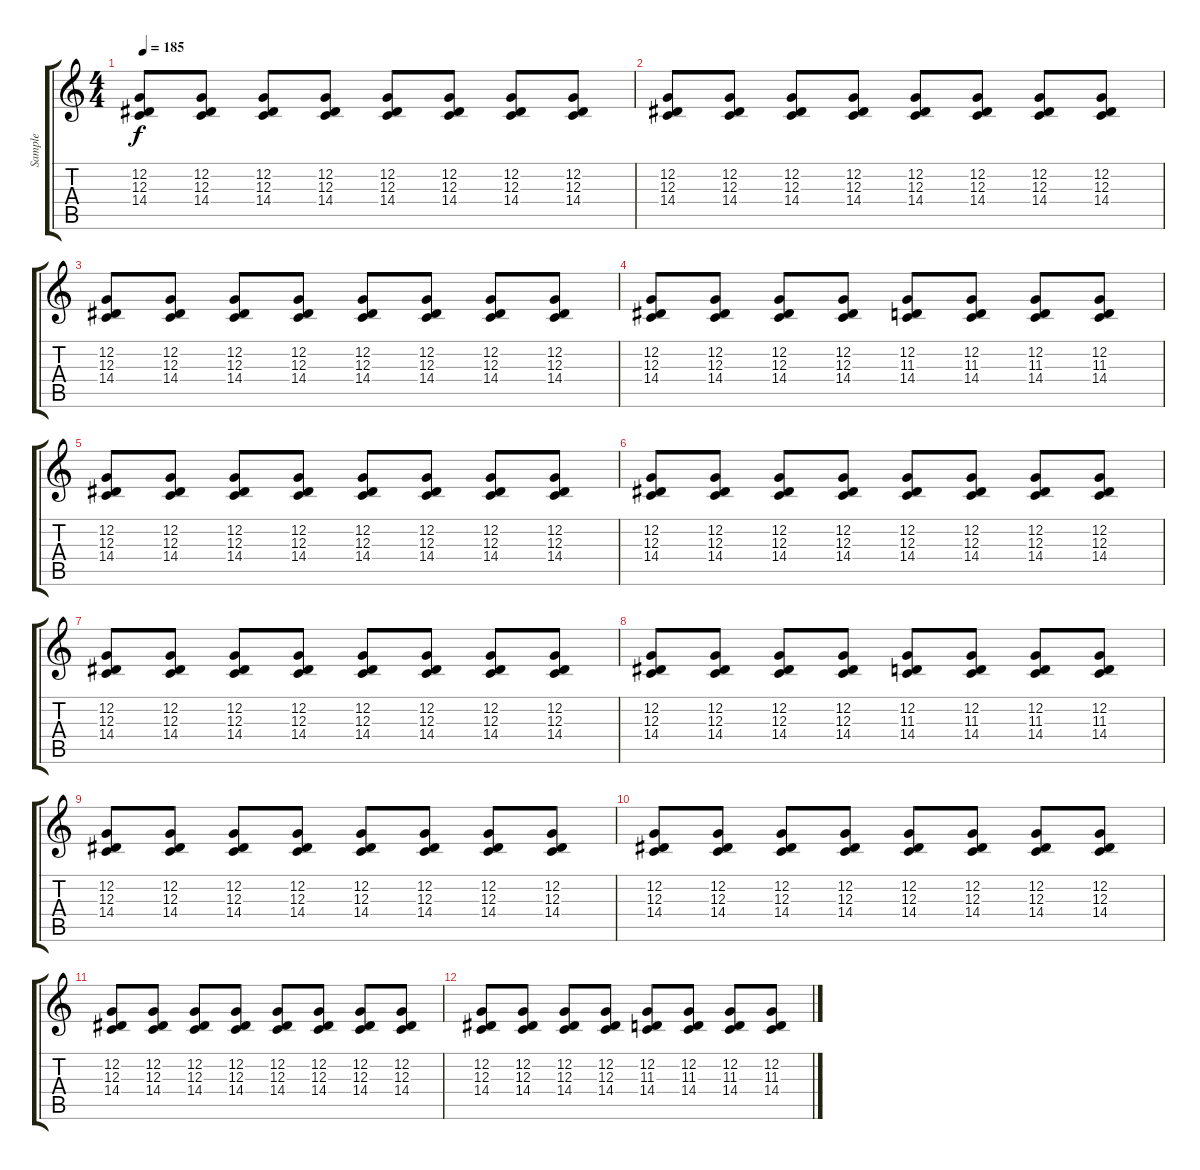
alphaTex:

\track ("Sample" "Sample") {instrument synthbrass2}
\staff {score tabs}
\tuning (C4 G3 Eb3 Bb2 F2 C2) {hide}
\ts (4 4)
\tempo 185
\clef g2
\ks c
(12.2 12.3 14.4).8{dy f} (12.2 12.3 14.4).8 (12.2 12.3 14.4).8 (12.2 12.3 14.4).8 (12.2 12.3 14.4).8 (12.2 12.3 14.4).8 (12.2 12.3 14.4).8 (12.2 12.3 14.4).8 |
(12.2 12.3 14.4).8 (12.2 12.3 14.4).8 (12.2 12.3 14.4).8 (12.2 12.3 14.4).8 (12.2 12.3 14.4).8 (12.2 12.3 14.4).8 (12.2 12.3 14.4).8 (12.2 12.3 14.4).8 |
(12.2 12.3 14.4).8 (12.2 12.3 14.4).8 (12.2 12.3 14.4).8 (12.2 12.3 14.4).8 (12.2 12.3 14.4).8 (12.2 12.3 14.4).8 (12.2 12.3 14.4).8 (12.2 12.3 14.4).8 |
(12.2 12.3 14.4).8 (12.2 12.3 14.4).8 (12.2 12.3 14.4).8 (12.2 12.3 14.4).8 (12.2 11.3 14.4).8 (12.2 11.3 14.4).8 (12.2 11.3 14.4).8 (12.2 11.3 14.4).8 |
(12.2 12.3 14.4).8 (12.2 12.3 14.4).8 (12.2 12.3 14.4).8 (12.2 12.3 14.4).8 (12.2 12.3 14.4).8 (12.2 12.3 14.4).8 (12.2 12.3 14.4).8 (12.2 12.3 14.4).8 |
(12.2 12.3 14.4).8 (12.2 12.3 14.4).8 (12.2 12.3 14.4).8 (12.2 12.3 14.4).8 (12.2 12.3 14.4).8 (12.2 12.3 14.4).8 (12.2 12.3 14.4).8 (12.2 12.3 14.4).8 |
(12.2 12.3 14.4).8 (12.2 12.3 14.4).8 (12.2 12.3 14.4).8 (12.2 12.3 14.4).8 (12.2 12.3 14.4).8 (12.2 12.3 14.4).8 (12.2 12.3 14.4).8 (12.2 12.3 14.4).8 |
(12.2 12.3 14.4).8 (12.2 12.3 14.4).8 (12.2 12.3 14.4).8 (12.2 12.3 14.4).8 (12.2 11.3 14.4).8 (12.2 11.3 14.4).8 (12.2 11.3 14.4).8 (12.2 11.3 14.4).8 |
(12.2 12.3 14.4).8 (12.2 12.3 14.4).8 (12.2 12.3 14.4).8 (12.2 12.3 14.4).8 (12.2 12.3 14.4).8 (12.2 12.3 14.4).8 (12.2 12.3 14.4).8 (12.2 12.3 14.4).8 |
(12.2 12.3 14.4).8 (12.2 12.3 14.4).8 (12.2 12.3 14.4).8 (12.2 12.3 14.4).8 (12.2 12.3 14.4).8 (12.2 12.3 14.4).8 (12.2 12.3 14.4).8 (12.2 12.3 14.4).8 |
(12.2 12.3 14.4).8 (12.2 12.3 14.4).8 (12.2 12.3 14.4).8 (12.2 12.3 14.4).8 (12.2 12.3 14.4).8 (12.2 12.3 14.4).8 (12.2 12.3 14.4).8 (12.2 12.3 14.4).8 |
(12.2 12.3 14.4).8 (12.2 12.3 14.4).8 (12.2 12.3 14.4).8 (12.2 12.3 14.4).8 (12.2 11.3 14.4).8 (12.2 11.3 14.4).8 (12.2 11.3 14.4).8 (12.2 11.3 14.4).8
